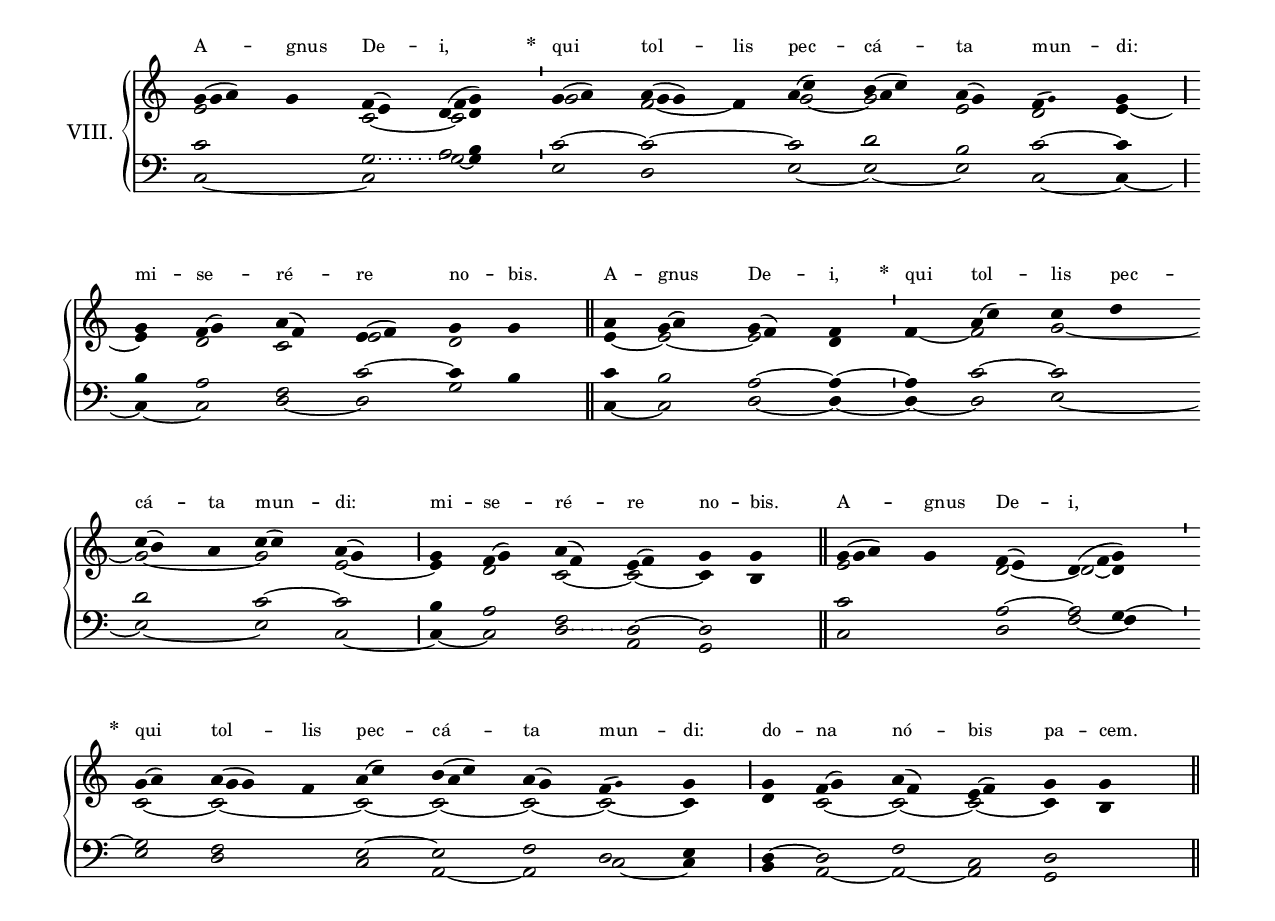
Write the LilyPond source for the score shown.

\version "2.18"
\include "gregorian.ly"
\include "noh2.ily"

%Page reference: page v.83
%(volume.page)

global = {
 \key g \mixolydian
 \cadenzaOn 
 \override Glissando #'thickness = #2.0
}

chantText = \lyricmode {
A -- gnus De -- i, 
\set stanza = " * " qui tol -- lis pec -- cá -- ta mun -- di: 
mi -- se -- ré -- re no -- bis. 
A -- gnus De -- i, 
\set stanza = " * " qui tol -- lis pec -- cá -- ta mun -- di: 
mi -- se -- ré -- re no -- bis. 
A -- gnus De -- i, 
\set stanza = " * " qui tol -- lis pec -- cá -- ta mun -- di: 
do -- na nó -- bis pa -- cem. }

chantMusic = {
\tieDown   g'4 ( g'4 a'4) g'4 f'4 ( e'4) d'4 ( f'4 g'4) \divisioMinima
 g'4 ( a'4) a'4 ( g'4 g'4) f'4 a'4 ( c''4) b'4 ( a'4 c''4) a'4 ( g'4) f'4 ( \once \tweak #'font-size #-4 g' ) g'4 \divisioMaior
 \forceBreak
 g'4 f'4 ( g'4) a'4 ( f'4) e'4 ( f'4) g'4 g'4 \finalis
 a'4 g'4 ( a'4) g'4 ( f'4) f'4 \divisioMinima
 f'4 a'4 ( c''4) c''4 d''4 \forceBreak
 c''4 ( b'4) a'4 c''4 ( c''4) a'4 ( g'4) \divisioMaior
 g'4 f'4 ( g'4) a'4 ( f'4) e'4 ( f'4) g'4 g'4 \finalis
 g'4 ( g'4 a'4) g'4 f'4 ( e'4) d'4 ( f'4 g'4) \divisioMinima
 \forceBreak
 g'4 ( a'4) a'4 ( g'4 g'4) f'4 a'4 ( c''4) b'4 ( a'4 c''4) a'4 ( g'4) f'4 ( \once \tweak #'font-size #-4 g' ) g'4 \divisioMaior
 g'4 f'4 ( g'4) a'4 ( f'4) e'4 ( f'4) g'4 g'4 \finalis

}

altoMusic = {
e'2*4/2 c'2 ~ c'2 d'4 \divisioMinima
g'2 f'2*3/2 ~ f'4 g'2 ~ g'2*3/2 e'2 d'2 e'4 ~ \divisioMaior
e'4 d'2 c'2 e'2 d'2 \finalis
e'4 ~ e'2 ~ e'2 d'4 \divisioMinima
f'4 ~ f'2 g'2 ~ g'2*3/2 ~ g'2 e'2 ~ \divisioMaior
e'4 d'2 c'2 ~ c'2 ~ c'4 b4 \finalis
e'2*4/2 d'2 ~ d'2 ~ d'4 \divisioMinima
c'2 ~ c'2*4/2 ~ c'2 ~ c'2*3/2 ~ c'2 ~ c'2 ~ c'4 \divisioMaior
d'4 c'2 ~ c'2 ~ c'2 ~ c'4 b4 \finalis
}

tenorMusic = {
c'2*4/2 g2 a2 b4 \divisioMinima
c'2 ~ c'2*4/2 ~ c'2 d'2*3/2 b2 c'2 ~ c'4 \divisioMaior
b4 a2 f2 c'2 ~ c'4 b4 \finalis
c'4 b2 a2 ~ a4 ~ \divisioMinima
a4 c'2 ~ c'2 d'2*3/2 c'2 ~ c'2 \divisioMaior
b4 a2 f2 d2 ~ d2 \finalis
c'2*4/2 a2 ~ a2 g4 ~ \divisioMinima
g2 f2*4/2 e2 ~ e2*3/2 f2 d2 e4 \divisioMaior
d4 ~ d2 f2 c2 d2 \finalis
}

bassMusic = {
c2*4/2 ~ c2 g2 ~ g4 \divisioMinima
e2 d2*4/2 e2 ~ e2*3/2 ~ e2 c2 ~ c4 ~ \divisioMaior
c4 ~ c2 d2 ~ d2 g2 \finalis
c4 ~ c2 d2 ~ d4 ~ \divisioMinima
d4 ~ d2 e2 ~ e2*3/2 ~ e2 c2 ~ \divisioMaior
c4 ~ c2 d2 a,2 g,2 \finalis
c2*4/2 d2 f2 ~ f4 \divisioMinima
e2 d2*4/2 c2 a,2*3/2 ~ a,2 c2 ~ c4 \divisioMaior
b,4 a,2 ~ a,2 ~ a,2 g,2 \finalis
}

voiceLines = {
\voiceLineStyle


s2*4/2
\allowVoiceLineBreak
\voiceLine "down" "down" g2*2/2 g2*1/2


s2*48/2
\allowVoiceLineBreak
\voiceLine "down" "down" d2*2/2 d2*1/2


}

\score{
  <<
    \new Lyrics
    \new GrandStaff <<
      \set GrandStaff.autoBeaming = ##f
      \set GrandStaff.instrumentName = \markup \center-column {
        "VIII."
      }
      \new Staff = up <<
        \new Voice = "chant" {
          \voiceOne \global \chantMusic
        }
        \new Voice {
          \voiceTwo \global \altoMusic
        }
      >>

      \new Staff = down <<
        \clef bass
        \new Voice {
          \voiceOne \global \tenorMusic
        }
        \new Voice {
          \voiceTwo \global \bassMusic
        }
	\new Voice {
        \voiceThree \global \voiceLines
        }
      >>
    >>
    \context Lyrics {
      \lyricsto chant {
      \chantText
    }
    }
  >>
  \layout{
  }
  
}
